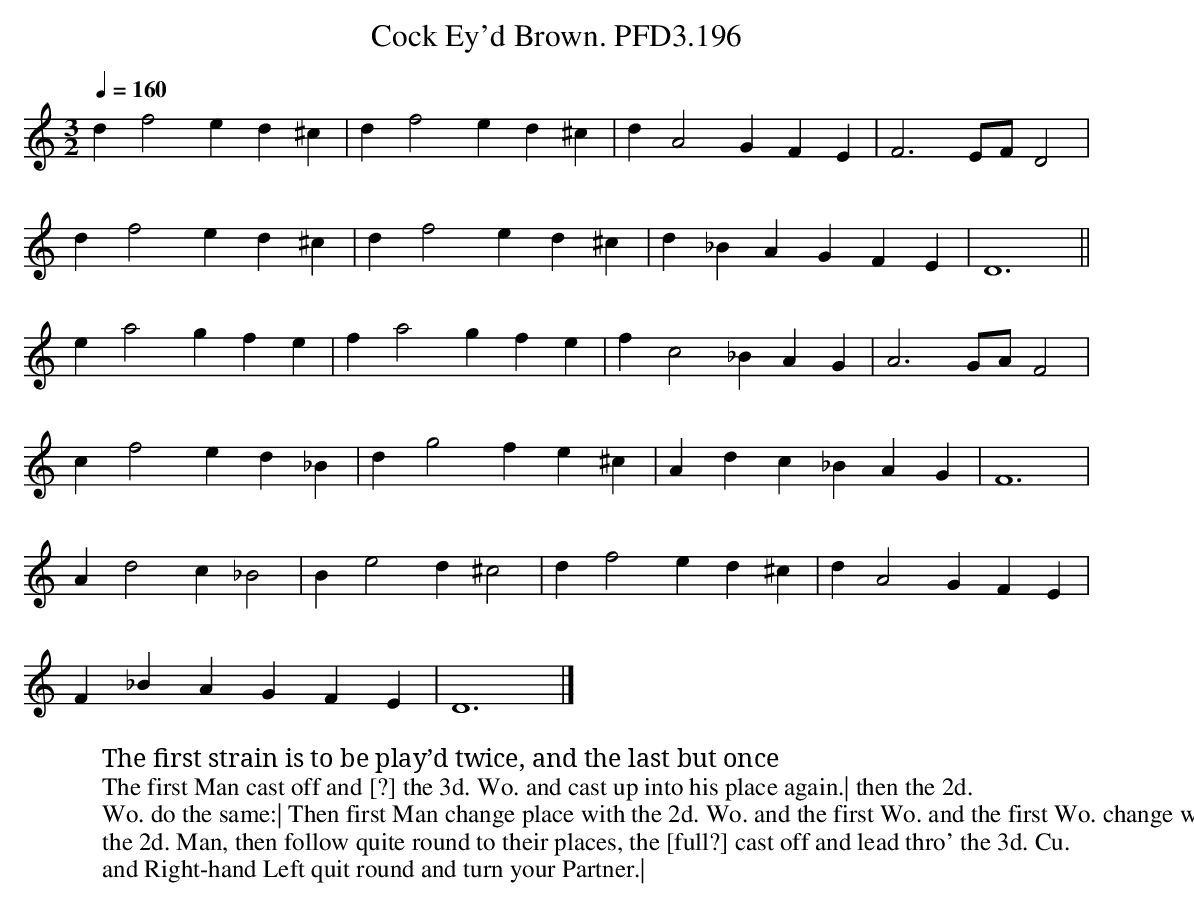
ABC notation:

X:1
T:Cock Ey'd Brown. PFD3.196
M:3/2
L:1/4
Q:1/4=160
K:Ddor
df2ed^c|df2ed^c|dA2GFE|F3E/F/D2|
df2ed^c|df2ed^c|d_BAGFE|D6||
ea2gfe|fa2gfe|fc2_BAG|A3G/A/F2|
cf2ed_B|dg2fe^c|Adc_BAG|F6|
Ad2c_B2|Be2d^c2|df2ed^c|dA2GFE|
F_BAGFE|D6|]
W:The first strain is to be play’d twice, and the last but once
W:The first Man cast off and [?] the 3d. Wo. and cast up into his place again.| then the 2d.
W:Wo. do the same:| Then first Man change place with the 2d. Wo. and the first Wo. and the first Wo. change with
W:the 2d. Man, then follow quite round to their places, the [full?] cast off and lead thro' the 3d. Cu.
W:and Right-hand Left quit round and turn your Partner.|
